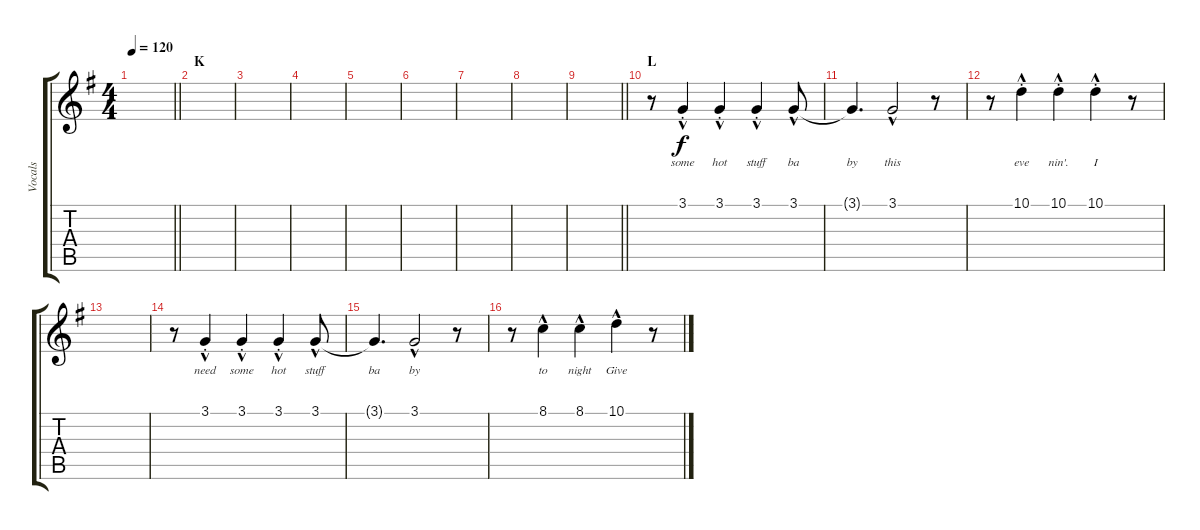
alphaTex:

\track ("Vocals" "Vocals") {instrument lead2sawtooth}
\staff {score tabs}
\tuning (E4 B3 G3 D3 A2 E2) {hide}
\ts (4 4)
\tempo 120
\clef g2
\barLineRight lightlight
\ks g
|
\section ("" "K")
|
|
|
|
|
|
|
\barLineRight lightlight
|
\section ("" "L")
r.8 3.1{hac st}.4{lyrics (0 "some") lyrics (1 "") lyrics (2 "") lyrics (3 "") lyrics (4 "")} 3.1{hac st}.4{lyrics (0 "hot") lyrics (1 "") lyrics (2 "") lyrics (3 "") lyrics (4 "")} 3.1{hac st}.4{lyrics (0 "stuff") lyrics (1 "") lyrics (2 "") lyrics (3 "") lyrics (4 "")} 3.1{hac}.8{lyrics (0 "ba") lyrics (1 "") lyrics (2 "") lyrics (3 "") lyrics (4 "")} |
3.1{t}.4{d lyrics (0 "by") lyrics (1 "") lyrics (2 "") lyrics (3 "") lyrics (4 "")} 3.1{hac}.2{lyrics (0 "this") lyrics (1 "") lyrics (2 "") lyrics (3 "") lyrics (4 "")} r.8 |
r.8 10.1{hac st}.4{lyrics (0 "eve") lyrics (1 "") lyrics (2 "") lyrics (3 "") lyrics (4 "")} 10.1{hac st}.4{lyrics (0 "nin'.") lyrics (1 "") lyrics (2 "") lyrics (3 "") lyrics (4 "")} 10.1{hac st}.4{lyrics (0 "I") lyrics (1 "") lyrics (2 "") lyrics (3 "") lyrics (4 "")} r.8 |
|
r.8 3.1{hac st}.4{lyrics (0 "need") lyrics (1 "") lyrics (2 "") lyrics (3 "") lyrics (4 "")} 3.1{hac st}.4{lyrics (0 "some") lyrics (1 "") lyrics (2 "") lyrics (3 "") lyrics (4 "")} 3.1{hac st}.4{lyrics (0 "hot") lyrics (1 "") lyrics (2 "") lyrics (3 "") lyrics (4 "")} 3.1{hac}.8{lyrics (0 "stuff") lyrics (1 "") lyrics (2 "") lyrics (3 "") lyrics (4 "")} |
3.1{t}.4{d lyrics (0 "ba") lyrics (1 "") lyrics (2 "") lyrics (3 "") lyrics (4 "")} 3.1{hac}.2{lyrics (0 "by") lyrics (1 "") lyrics (2 "") lyrics (3 "") lyrics (4 "")} r.8 |
r.8 8.1{hac}.4{lyrics (0 "to") lyrics (1 "") lyrics (2 "") lyrics (3 "") lyrics (4 "")} 8.1{hac}.4{lyrics (0 "night") lyrics (1 "") lyrics (2 "") lyrics (3 "") lyrics (4 "")} 10.1{hac}.4{lyrics (0 "Give") lyrics (1 "") lyrics (2 "") lyrics (3 "") lyrics (4 "")} r.8
